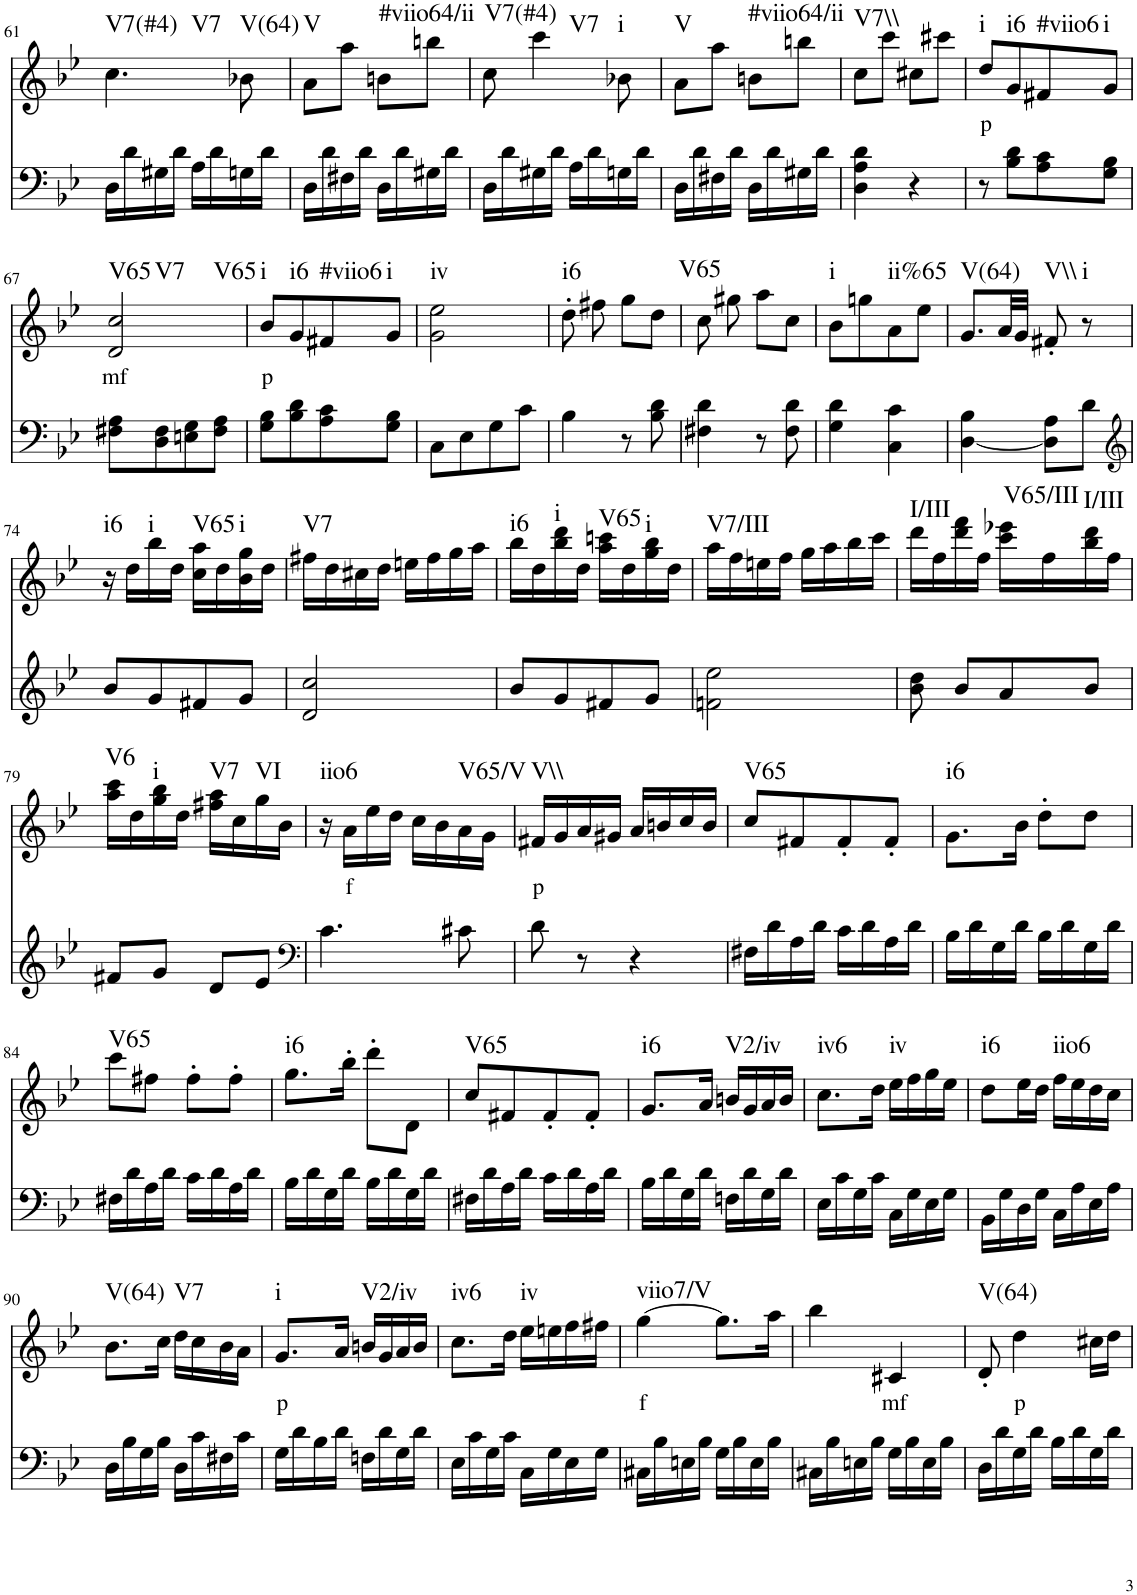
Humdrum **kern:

**kern	**kern	**text	**harte
*part2	*part1	*part1	*part1
*staff2	*staff1	*staff1	*
*I"Piano	*I"Piano	*	*
*I'Pno	*I'Pno	*	*
!!LO:PB:g=z
*clefF4	*clefG2	*	*
*k[b-e-]	*k[b-e-]	*	*
*g:	*g:	*	*
*M2/4	*M2/4	*	*
=61	=61	=61	=61
!	!	!	!LO:H:n=1:kt=V7(#4)
!	!	!	!LO:H:n=2:kt=V7
16D\LL	4.cc\	.	N N
16d\	.	.	.
16G#X\	.	.	.
16d\JJ	.	.	.
16A\LL	.	.	.
16d\	.	.	.
!	!	!	!LO:H:kt=V(64)
16Gn\	8b-X\	.	N
16d\JJ	.	.	.
=62	=62	=62	=62
!	!	!	!LO:H:kt=V
16D\LL	8a\L	.	N
16d\	.	.	.
16F#X\	8aa\J	.	.
16d\JJ	.	.	.
!	!	!	!LO:H:kt=#viio64/ii
16D\LL	8bn\L	.	N
16d\	.	.	.
16G#X\	8bbn\J	.	.
16d\JJ	.	.	.
=63	=63	=63	=63
!	!	!	!LO:H:kt=V7(#4)
16D\LL	8cc\	.	N
16d\	.	.	.
!	!	!	!LO:H:kt=V7
16G#X\	4ccc\	.	N
16d\JJ	.	.	.
16A\LL	.	.	.
16d\	.	.	.
!	!	!	!LO:H:kt=i
16Gn\	8b-X\	.	N
16d\JJ	.	.	.
=64	=64	=64	=64
!	!	!	!LO:H:kt=V
16D\LL	8a\L	.	N
16d\	.	.	.
16F#X\	8aa\J	.	.
16d\JJ	.	.	.
!	!	!	!LO:H:kt=#viio64/ii
16D\LL	8bn\L	.	N
16d\	.	.	.
16G#X\	8bbn\J	.	.
16d\JJ	.	.	.
=65	=65	=65	=65
!	!	!	!LO:H:kt=V7\\
4D\ 4A\ 4d\	8cc\L	.	N
.	8ccc\J	.	.
4r	8cc#X\L	.	.
.	8ccc#X\J	.	.
=66	=66	=66	=66
!	!	!LO:LY:b	!LO:H:kt=i
8r	8dd/L	p	N
!	!	!	!LO:H:kt=i6
8B-\ 8d\L	8g/	.	N
!	!	!	!LO:H:kt=#viio6
8A\ 8c\	8f#X/	.	N
!	!	!	!LO:H:kt=i
8G\ 8B-\J	8g/J	.	N
!!LO:LB:g=z
=67	=67	=67	=67
!	!	!LO:LY:b	!LO:H:n=1:kt=V65
!	!	!	!LO:H:n=2:kt=V7
!	!	!	!LO:H:n=3:kt=V65
8F#X\ 8A\L	2d/ 2cc/	mf	N N N
8D\ 8F#\	.	.	.
8En\ 8G\	.	.	.
8F#\ 8A\J	.	.	.
=68	=68	=68	=68
!	!	!LO:LY:b	!LO:H:kt=i
8G\ 8B-\L	8b-/L	p	N
!	!	!	!LO:H:kt=i6
8B-\ 8d\	8g/	.	N
!	!	!	!LO:H:kt=#viio6
8A\ 8c\	8f#X/	.	N
!	!	!	!LO:H:kt=i
8G\ 8B-\J	8g/J	.	N
=69	=69	=69	=69
!	!	!	!LO:H:kt=iv
8C\L	2g\ 2ee-\	.	N
8E-\	.	.	.
8G\	.	.	.
8c\J	.	.	.
=70	=70	=70	=70
!	!	!	!LO:H:kt=i6
4B-\	8dd'\	.	N
.	8ff#X\	.	.
8r	8gg\L	.	.
8B-\ 8d\	8dd\J	.	.
=71	=71	=71	=71
!	!	!	!LO:H:kt=V65
4F#X\ 4d\	8cc\	.	N
.	8gg#X\	.	.
8r	8aa\L	.	.
8F#\ 8d\	8cc\J	.	.
=72	=72	=72	=72
!	!	!	!LO:H:kt=i
4G\ 4d\	8b-\L	.	N
.	8ggn\	.	.
!	!	!	!LO:H:kt=ii%65
4C\ 4c\	8a\	.	N
.	8ee-\J	.	.
=73	=73	=73	=73
!	!	!	!LO:H:kt=V(64)
[4D\ 4B-\	8.g/L	.	N
.	32a/LL	.	.
.	32g/JJJ	.	.
!	!	!	!LO:H:kt=V\\
8D\] 8A\L	8f#X'/	.	N
!	!	!	!LO:H:kt=i
8d\J	8r	.	N
!!LO:LB:g=z
=74	=74	=74	=74
*clefG2	*	*	*
!	!	!	!LO:H:kt=i6
8b-/L	16r	.	N
.	16dd\LL	.	.
!	!	!	!LO:H:kt=i
8g/	16bb-\	.	N
.	16dd\JJ	.	.
!	!	!	!LO:H:kt=V65
8f#X/	16cc\ 16aa\LL	.	N
.	16dd\	.	.
!	!	!	!LO:H:kt=i
8g/J	16b-\ 16gg\	.	N
.	16dd\JJ	.	.
=75	=75	=75	=75
!	!	!	!LO:H:kt=V7
2d/ 2cc/	16ff#X\LL	.	N
.	16dd\	.	.
.	16cc#X\	.	.
.	16dd\JJ	.	.
.	16een\LL	.	.
.	16ff#\	.	.
.	16gg\	.	.
.	16aa\JJ	.	.
=76	=76	=76	=76
!	!	!	!LO:H:kt=i6
8b-/L	16bb-\LL	.	N
.	16dd\	.	.
!	!	!	!LO:H:kt=i
8g/	16bb-\ 16ddd\	.	N
.	16dd\JJ	.	.
!	!	!	!LO:H:kt=V65
8f#X/	16aa\ 16cccn\LL	.	N
.	16dd\	.	.
!	!	!	!LO:H:kt=i
8g/J	16gg\ 16bb-\	.	N
.	16dd\JJ	.	.
=77	=77	=77	=77
!	!	!	!LO:H:kt=V7/III
2fn\ 2ee-\	16aa\LL	.	N
.	16ff\	.	.
.	16een\	.	.
.	16ff\JJ	.	.
.	16gg\LL	.	.
.	16aa\	.	.
.	16bb-\	.	.
.	16ccc\JJ	.	.
=78	=78	=78	=78
!	!	!	!LO:H:kt=I/III
8b-\ 8dd\	16ddd\LL	.	N
.	16ff\	.	.
8b-/L	16ddd\ 16fff\	.	.
.	16ff\JJ	.	.
!	!	!	!LO:H:kt=V65/III
8a/	16ccc\ 16eee-X\LL	.	N
.	16ff\	.	.
!	!	!	!LO:H:kt=I/III
8b-/J	16bb-\ 16ddd\	.	N
.	16ff\JJ	.	.
!!LO:LB:g=z
=79	=79	=79	=79
!	!	!	!LO:H:kt=V6
8f#X/L	16aa\ 16ccc\LL	.	N
.	16dd\	.	.
!	!	!	!LO:H:kt=i
8g/J	16gg\ 16bb-\	.	N
.	16dd\JJ	.	.
!	!	!	!LO:H:kt=V7
8d/L	16ff#X\ 16aa\LL	.	N
.	16cc\	.	.
!	!	!	!LO:H:kt=VI
8e-/J	16gg\	.	N
.	16b-\JJ	.	.
=80	=80	=80	=80
*clefF4	*	*	*
!	!	!	!LO:H:kt=iio6
4.c\	16r	.	N
!	!	!LO:LY:b	!
.	16a\LL	f	.
.	16ee-\	.	.
.	16dd\JJ	.	.
.	16cc\LL	.	.
.	16b-\	.	.
!	!	!	!LO:H:kt=V65/V
8c#X\	16a\	.	N
.	16g\JJ	.	.
=81	=81	=81	=81
!	!	!LO:LY:b	!LO:H:kt=V\\
8d\	16f#X/LL	p	N
.	16g/	.	.
8r	16a/	.	.
.	16g#X/JJ	.	.
4r	16a/LL	.	.
.	16bn/	.	.
.	16cc/	.	.
.	16b/JJ	.	.
=82	=82	=82	=82
!	!	!	!LO:H:kt=V65
16F#X\LL	8cc/L	.	N
16d\	.	.	.
16A\	8f#X/	.	.
16d\JJ	.	.	.
16c\LL	8f#'/	.	.
16d\	.	.	.
16A\	8f#'/J	.	.
16d\JJ	.	.	.
=83	=83	=83	=83
!	!	!	!LO:H:kt=i6
16B-\LL	8.g\L	.	N
16d\	.	.	.
16G\	.	.	.
16d\JJ	16b-\Jk	.	.
16B-\LL	8dd'\L	.	.
16d\	.	.	.
16G\	8dd\J	.	.
16d\JJ	.	.	.
!!LO:LB:g=z
=84	=84	=84	=84
!	!	!	!LO:H:kt=V65
16F#X\LL	8ccc\L	.	N
16d\	.	.	.
16A\	8ff#X\J	.	.
16d\JJ	.	.	.
16c\LL	8ff#'\L	.	.
16d\	.	.	.
16A\	8ff#'\J	.	.
16d\JJ	.	.	.
=85	=85	=85	=85
!	!	!	!LO:H:kt=i6
16B-\LL	8.gg\L	.	N
16d\	.	.	.
16G\	.	.	.
16d\JJ	16bb-'\Jk	.	.
16B-\LL	8ddd'\L	.	.
16d\	.	.	.
16G\	8d\J	.	.
16d\JJ	.	.	.
=86	=86	=86	=86
!	!	!	!LO:H:kt=V65
16F#X\LL	8cc/L	.	N
16d\	.	.	.
16A\	8f#X/	.	.
16d\JJ	.	.	.
16c\LL	8f#'/	.	.
16d\	.	.	.
16A\	8f#'/J	.	.
16d\JJ	.	.	.
=87	=87	=87	=87
!	!	!	!LO:H:kt=i6
16B-\LL	8.g/L	.	N
16d\	.	.	.
16G\	.	.	.
16d\JJ	16a/Jk	.	.
!	!	!	!LO:H:kt=V2/iv
16Fn\LL	16bn/LL	.	N
16d\	16g/	.	.
16G\	16a/	.	.
16d\JJ	16b/JJ	.	.
=88	=88	=88	=88
!	!	!	!LO:H:kt=iv6
16E-\LL	8.cc\L	.	N
16c\	.	.	.
16G\	.	.	.
16c\JJ	16dd\Jk	.	.
!	!	!	!LO:H:kt=iv
16C\LL	16ee-\LL	.	N
16G\	16ff\	.	.
16E-\	16gg\	.	.
16G\JJ	16ee-\JJ	.	.
=89	=89	=89	=89
!	!	!	!LO:H:kt=i6
16BB-\LL	8dd\L	.	N
16G\	.	.	.
16D\	16ee-\L	.	.
16G\JJ	16dd\JJ	.	.
!	!	!	!LO:H:kt=iio6
16C\LL	16ff\LL	.	N
16A\	16ee-\	.	.
16E-\	16dd\	.	.
16A\JJ	16cc\JJ	.	.
!!LO:LB:g=z
=90	=90	=90	=90
!	!	!	!LO:H:kt=V(64)
16D\LL	8.b-\L	.	N
16B-\	.	.	.
16G\	.	.	.
16B-\JJ	16cc\Jk	.	.
!	!	!	!LO:H:kt=V7
16D\LL	16dd\LL	.	N
16c\	16cc\	.	.
16F#X\	16b-\	.	.
16c\JJ	16a\JJ	.	.
=91	=91	=91	=91
!	!	!LO:LY:b	!LO:H:kt=i
16G\LL	8.g/L	p	N
16d\	.	.	.
16B-\	.	.	.
16d\JJ	16a/Jk	.	.
!	!	!	!LO:H:kt=V2/iv
16Fn\LL	16bn/LL	.	N
16d\	16g/	.	.
16G\	16a/	.	.
16d\JJ	16b/JJ	.	.
=92	=92	=92	=92
!	!	!	!LO:H:kt=iv6
16E-\LL	8.cc\L	.	N
16c\	.	.	.
16G\	.	.	.
16c\JJ	16dd\Jk	.	.
!	!	!	!LO:H:kt=iv
16C\LL	16ee-\LL	.	N
16G\	16een\	.	.
16E-\	16ff\	.	.
16G\JJ	16ff#X\JJ	.	.
=93	=93	=93	=93
!	!	!LO:LY:b	!LO:H:kt=viio7/V
16C#X\LL	[4gg\	f	N
16B-\	.	.	.
16En\	.	.	.
16B-\JJ	.	.	.
16G\LL	8.gg\L]	.	.
16B-\	.	.	.
16E\	.	.	.
16B-\JJ	16aa\Jk	.	.
=94	=94	=94	=94
16C#X\LL	4bb-\	.	.
16B-\	.	.	.
16En\	.	.	.
16B-\JJ	.	.	.
!	!	!LO:LY:b	!
16G\LL	4c#X/	mf	.
16B-\	.	.	.
16E\	.	.	.
16B-\JJ	.	.	.
=95	=95	=95	=95
!	!	!	!LO:H:kt=V(64)
16D\LL	8d'/	.	N
16d\	.	.	.
!	!	!LO:LY:b	!
16G\	4dd\	p	.
16d\JJ	.	.	.
16B-\LL	.	.	.
16d\	.	.	.
16G\	16cc#X\LL	.	.
16d\JJ	16dd\JJ	.	.
=	=	=	=
*-	*-	*-	*-
